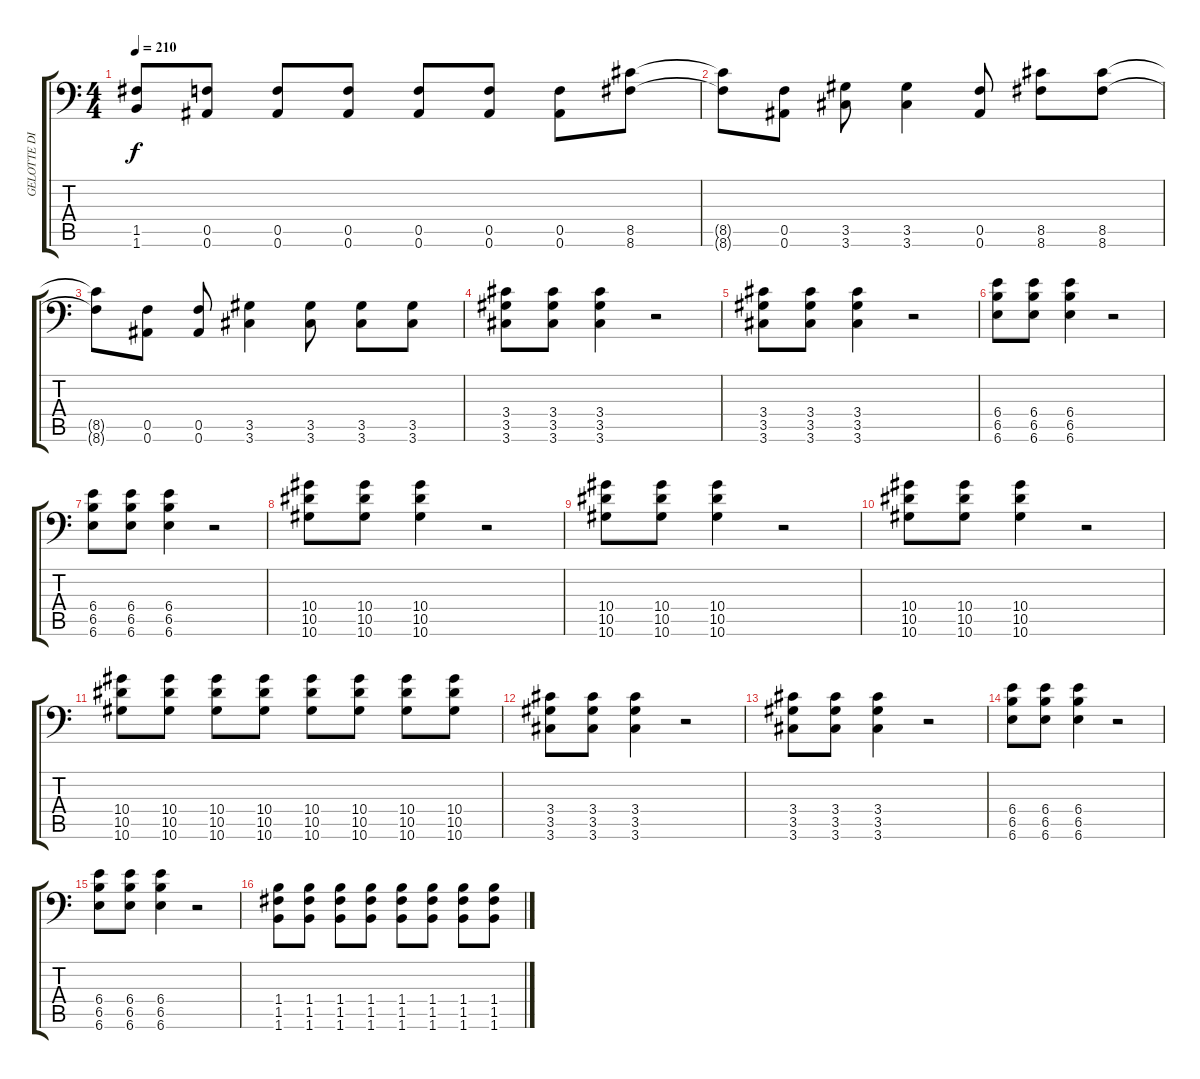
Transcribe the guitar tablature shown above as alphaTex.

\track ("GELOTTE DISTORTION" "GELOTTE DI") {instrument distortionguitar}
\staff {score tabs}
\tuning (C4 G3 Eb3 Bb2 F2 Bb1) {hide}
\ts (4 4)
\tempo 210
\clef f4
\ks c
(1.5{t} 1.6{t}).8{dy f} (0.5 0.6).8 (0.5 0.6).8 (0.5 0.6).8 (0.5 0.6).8 (0.5 0.6).8 (0.5 0.6).8 (8.5 8.6).8 |
(8.5{t} 8.6{t}).8 (0.5 0.6).8 (3.5 3.6).8 (3.5 3.6).4 (0.5 0.6).8 (8.5 8.6).8 (8.5 8.6).8 |
(8.5{t} 8.6{t}).8 (0.5 0.6).8 (0.5 0.6).8 (3.5 3.6).4 (3.5 3.6).8 (3.5 3.6).8 (3.5 3.6).8 |
(3.4 3.5 3.6).8 (3.4 3.5 3.6).8 (3.4 3.5 3.6).4 r.2 |
(3.4 3.5 3.6).8 (3.4 3.5 3.6).8 (3.4 3.5 3.6).4 r.2 |
(6.4 6.5 6.6).8 (6.4 6.5 6.6).8 (6.4 6.5 6.6).4 r.2 |
(6.4 6.5 6.6).8 (6.4 6.5 6.6).8 (6.4 6.5 6.6).4 r.2 |
(10.4 10.5 10.6).8 (10.4 10.5 10.6).8 (10.4 10.5 10.6).4 r.2 |
(10.4 10.5 10.6).8 (10.4 10.5 10.6).8 (10.4 10.5 10.6).4 r.2 |
(10.4 10.5 10.6).8 (10.4 10.5 10.6).8 (10.4 10.5 10.6).4 r.2 |
(10.4 10.5 10.6).8 (10.4 10.5 10.6).8 (10.4 10.5 10.6).8 (10.4 10.5 10.6).8 (10.4 10.5 10.6).8 (10.4 10.5 10.6).8 (10.4 10.5 10.6).8 (10.4 10.5 10.6).8 |
(3.4 3.5 3.6).8 (3.4 3.5 3.6).8 (3.4 3.5 3.6).4 r.2 |
(3.4 3.5 3.6).8 (3.4 3.5 3.6).8 (3.4 3.5 3.6).4 r.2 |
(6.4 6.5 6.6).8 (6.4 6.5 6.6).8 (6.4 6.5 6.6).4 r.2 |
(6.4 6.5 6.6).8 (6.4 6.5 6.6).8 (6.4 6.5 6.6).4 r.2 |
(1.4 1.5 1.6).8 (1.4 1.5 1.6).8 (1.4 1.5 1.6).8 (1.4 1.5 1.6).8 (1.4 1.5 1.6).8 (1.4 1.5 1.6).8 (1.4 1.5 1.6).8 (1.4 1.5 1.6).8
